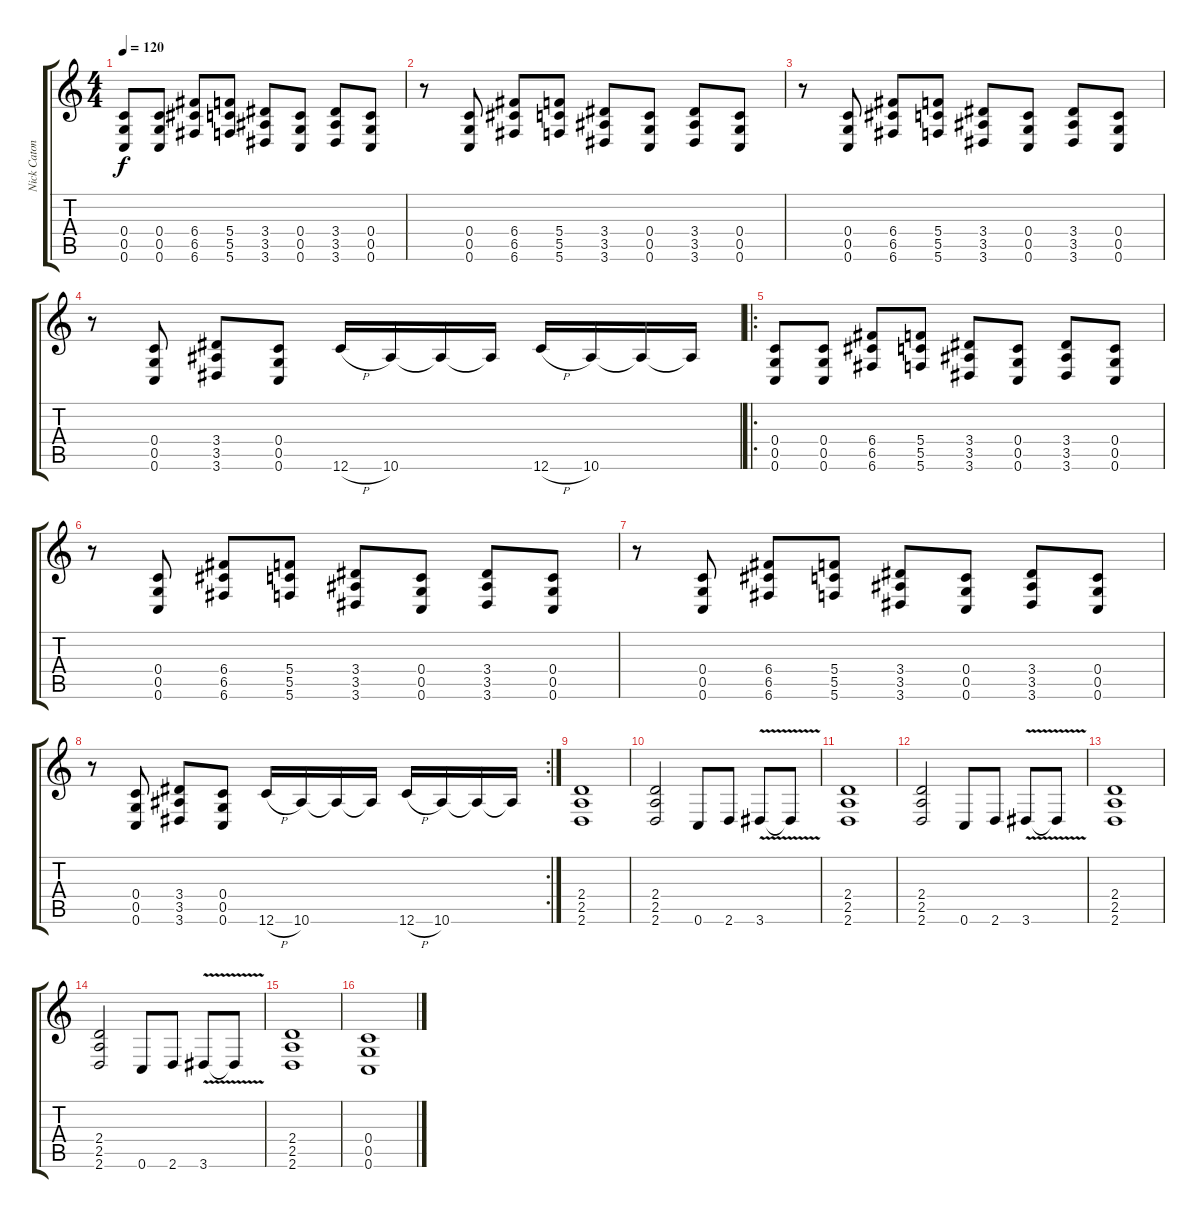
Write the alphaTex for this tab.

\track ("Nick Catonese - Rhythm Guitar" "Nick Caton") {instrument overdrivenguitar}
\staff {score tabs}
\tuning (D4 A3 F3 C3 G2 C2) {hide}
\ts (4 4)
\tempo 120
\clef g2
\ks c
(0.4 0.5 0.6).8{dy f} (0.4 0.5 0.6).8 (6.4 6.5 6.6).8 (5.4 5.5 5.6).8 (3.4 3.5 3.6).8 (0.4 0.5 0.6).8 (3.4 3.5 3.6).8 (0.4 0.5 0.6).8 |
r.8 (0.4 0.5 0.6).8 (6.4 6.5 6.6).8 (5.4 5.5 5.6).8 (3.4 3.5 3.6).8 (0.4 0.5 0.6).8 (3.4 3.5 3.6).8 (0.4 0.5 0.6).8 |
r.8 (0.4 0.5 0.6).8 (6.4 6.5 6.6).8 (5.4 5.5 5.6).8 (3.4 3.5 3.6).8 (0.4 0.5 0.6).8 (3.4 3.5 3.6).8 (0.4 0.5 0.6).8 |
r.8 (0.4 0.5 0.6).8 (3.4 3.5 3.6).8 (0.4 0.5 0.6).8 12.6{h}.16 10.6.16 10.6{t}.16 10.6{t}.16 12.6{h}.16 10.6.16 10.6{t}.16 10.6{t}.16 |
\ro
(0.4 0.5 0.6).8 (0.4 0.5 0.6).8 (6.4 6.5 6.6).8 (5.4 5.5 5.6).8 (3.4 3.5 3.6).8 (0.4 0.5 0.6).8 (3.4 3.5 3.6).8 (0.4 0.5 0.6).8 |
r.8 (0.4 0.5 0.6).8 (6.4 6.5 6.6).8 (5.4 5.5 5.6).8 (3.4 3.5 3.6).8 (0.4 0.5 0.6).8 (3.4 3.5 3.6).8 (0.4 0.5 0.6).8 |
r.8 (0.4 0.5 0.6).8 (6.4 6.5 6.6).8 (5.4 5.5 5.6).8 (3.4 3.5 3.6).8 (0.4 0.5 0.6).8 (3.4 3.5 3.6).8 (0.4 0.5 0.6).8 |
\rc 2
r.8 (0.4 0.5 0.6).8 (3.4 3.5 3.6).8 (0.4 0.5 0.6).8 12.6{h}.16 10.6.16 10.6{t}.16 10.6{t}.16 12.6{h}.16 10.6.16 10.6{t}.16 10.6{t}.16 |
(2.4 2.5 2.6).1 |
(2.4 2.5 2.6).2 0.6.8 2.6.8 3.6{v}.8 3.6{t}.8 |
(2.4 2.5 2.6).1 |
(2.4 2.5 2.6).2 0.6.8 2.6.8 3.6{v}.8 3.6{t}.8 |
(2.4 2.5 2.6).1 |
(2.4 2.5 2.6).2 0.6.8 2.6.8 3.6{v}.8 3.6{t}.8 |
(2.4 2.5 2.6).1 |
(0.4 0.5 0.6).1
